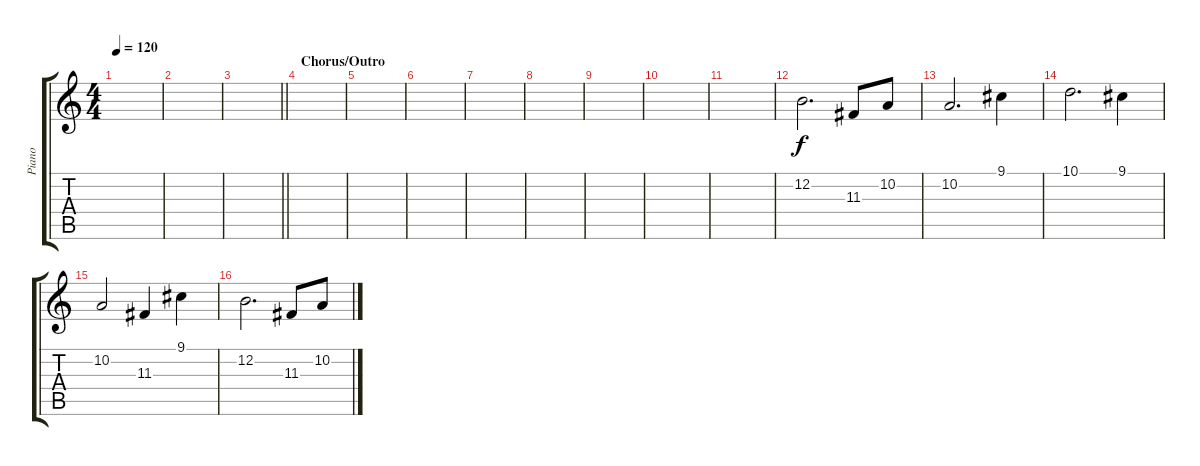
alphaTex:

\track ("Piano" "Piano") {instrument brightacousticpiano}
\staff {score tabs}
\tuning (E4 B3 G3 D3 A2 E2) {hide}
\ts (4 4)
\tempo 120
\clef g2
\ks c
|
|
\barLineRight lightlight
|
\section ("" "Chorus/Outro")
|
|
|
|
|
|
|
|
12.2.2{d} 11.3.8 10.2.8 |
10.2.2{d} 9.1.4 |
10.1.2{d} 9.1.4 |
10.2.2 11.3.4 9.1.4 |
12.2.2{d} 11.3.8 10.2.8
